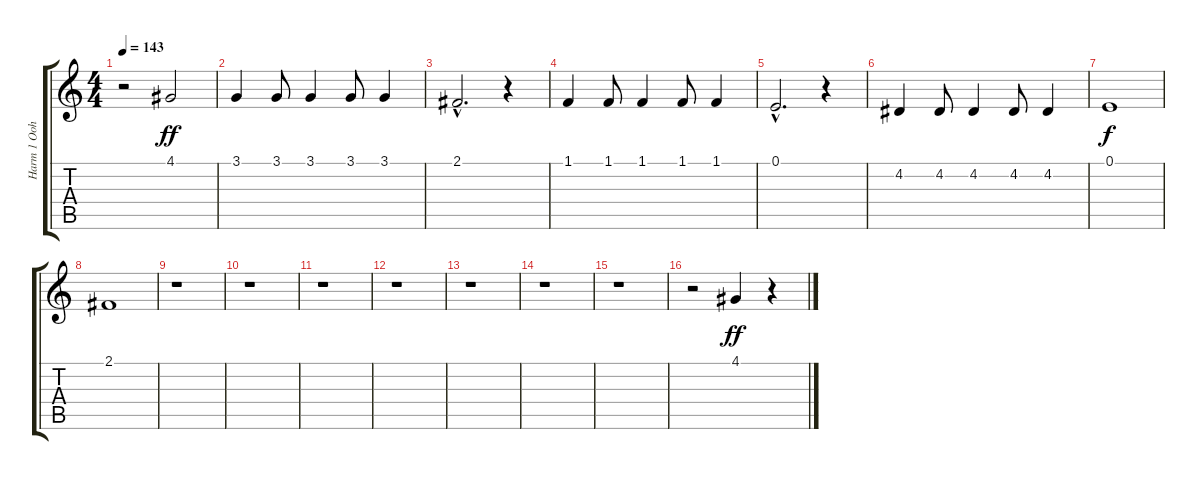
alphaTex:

\track ("Harm 1 Ooh/Aahs" "Harm 1 Ooh") {instrument voiceoohs}
\staff {score tabs}
\tuning (E4 B3 G3 D3 A2 E2) {hide}
\ts (4 4)
\tempo 143
\clef g2
\ks c
r.2{dy f} 4.1.2{dy ff instrument voiceoohs} |
3.1.4 3.1.8 3.1.4 3.1.8 3.1.4 |
2.1{hac}.2{d} r.4 |
1.1.4 1.1.8 1.1.4 1.1.8 1.1.4 |
0.1{hac}.2{d} r.4 |
4.2.4 4.2.8 4.2.4 4.2.8 4.2.4 |
0.1.1{dy f instrument choiraahs} |
2.1.1 |
r.1 |
r.1 |
r.1 |
r.1 |
r.1 |
r.1 |
r.1 |
r.2 4.1.4{dy ff instrument voiceoohs} r.4
